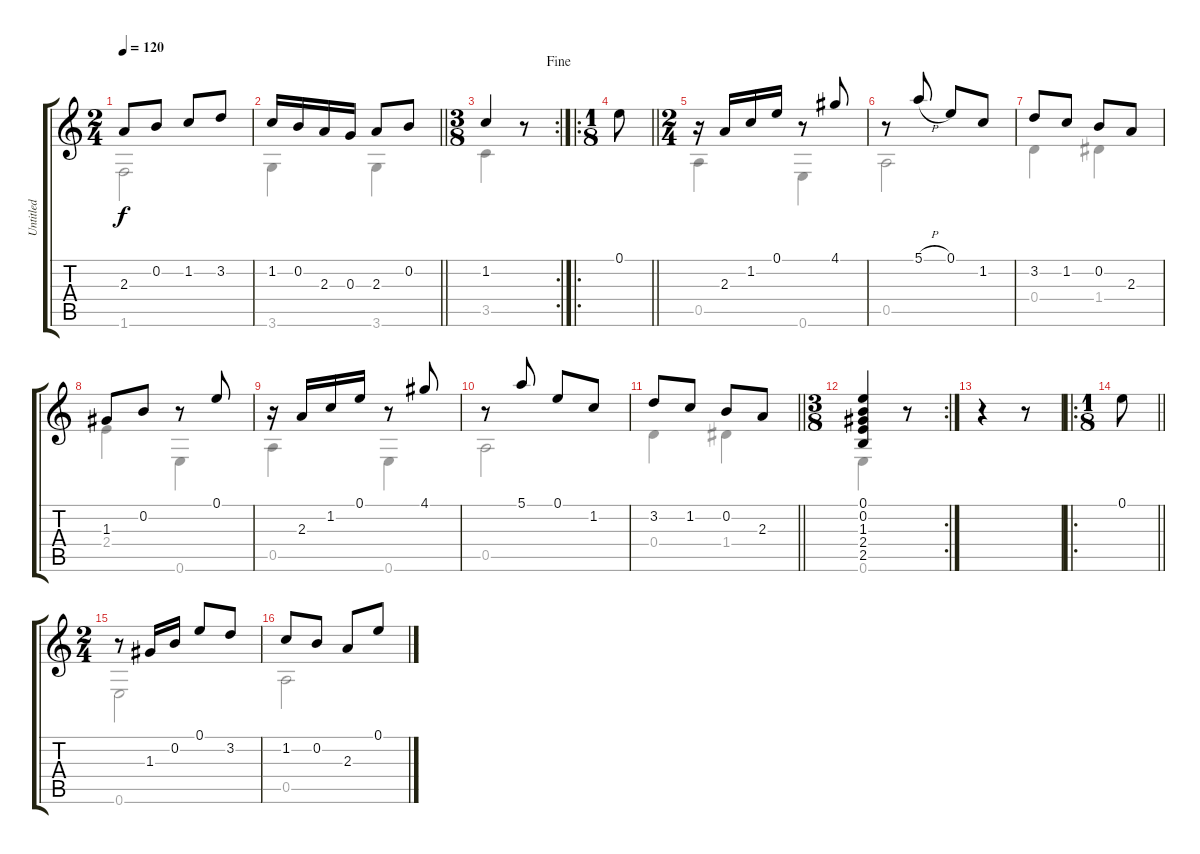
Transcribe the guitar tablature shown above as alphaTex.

\track ("Untitled" "Untitled") {instrument acousticguitarnylon}
\staff {score tabs}
\tuning (E4 B3 G3 D3 A2 E2) {hide}
\voice
\ts (2 4)
\tempo 120
\clef g2
\ks c
2.3.8{dy f} 0.2.8 1.2.8 3.2.8 |
\barLineRight lightlight
1.2.16 0.2.16 2.3.16 0.3.16 2.3.8 0.2.8 |
\rc 2
\ts (3 8)
\jump fine
1.2.4 r.8 |
\ro
\ts (1 8)
\barLineRight lightlight
0.1.8 |
\ts (2 4)
r.16 2.3.16 1.2.16 0.1.16 r.8 4.1.8 |
r.8 5.1{h}.8 0.1.8 1.2.8 |
3.2.8 1.2.8 0.2.8 2.3.8 |
1.3.8 0.2.8 r.8 0.1.8 |
r.16 2.3.16 1.2.16 0.1.16 r.8 4.1.8 |
r.8 5.1.8 0.1.8 1.2.8 |
\barLineRight lightlight
3.2.8 1.2.8 0.2.8 2.3.8 |
\rc 2
\ts (3 8)
(0.1 0.2 1.3 2.4 2.5).4 r.8 |
r.4 r.8 |
\ro
\ts (1 8)
\barLineRight lightlight
0.1.8 |
\ts (2 4)
r.8 1.3.16 0.2.16 0.1.8 3.2.8 |
1.2.8 0.2.8 2.3.8 0.1.8
\voice
\clef g2
\ottava regular
\simile none
\ks c
1.6.2{dy f} |
\barLineRight lightlight
3.6.4 3.6.4 |
3.5.4 r.8 |
\barLineRight lightlight
|
0.5.4 0.6.4 |
0.5.2 |
0.4.4 1.4.4 |
2.4.4 0.6.4 |
0.5.4 0.6.4 |
0.5.2 |
\barLineRight lightlight
0.4.4 1.4.4 |
0.6.4 r.8 |
|
\barLineRight lightlight
|
0.6.2 |
0.5.2
